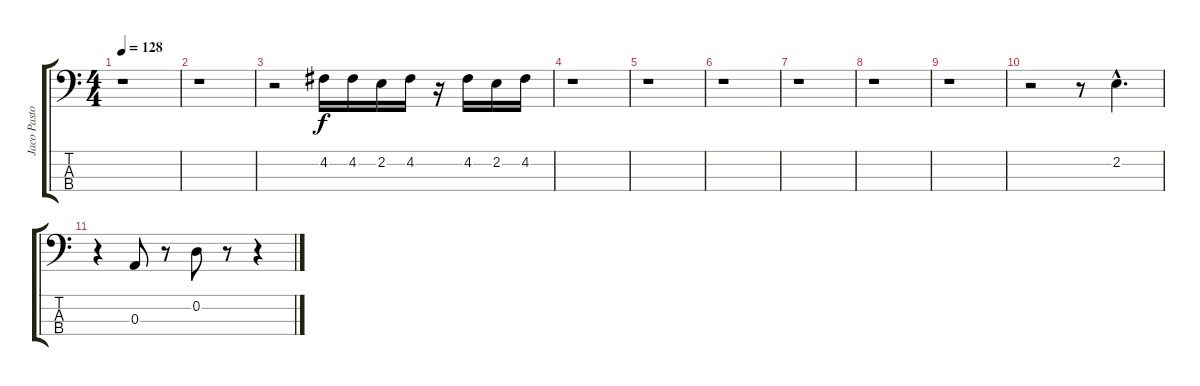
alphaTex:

\track ("Jaco Pastorius" "Jaco Pasto") {instrument fretlessbass}
\staff {score tabs}
\tuning (G2 D2 A1 E1) {hide}
\ts (4 4)
\tempo 128
\clef f4
\ks c
r.1{dy f} |
r.1 |
r.2 4.2.16 4.2.16 2.2.16 4.2.16 r.16 4.2.16 2.2.16 4.2.16 |
r.1 |
r.1 |
r.1 |
r.1 |
r.1 |
r.1 |
r.2 r.8 2.2{hac}.4{d} |
r.4 0.3.8 r.8 0.2.8 r.8 r.4
